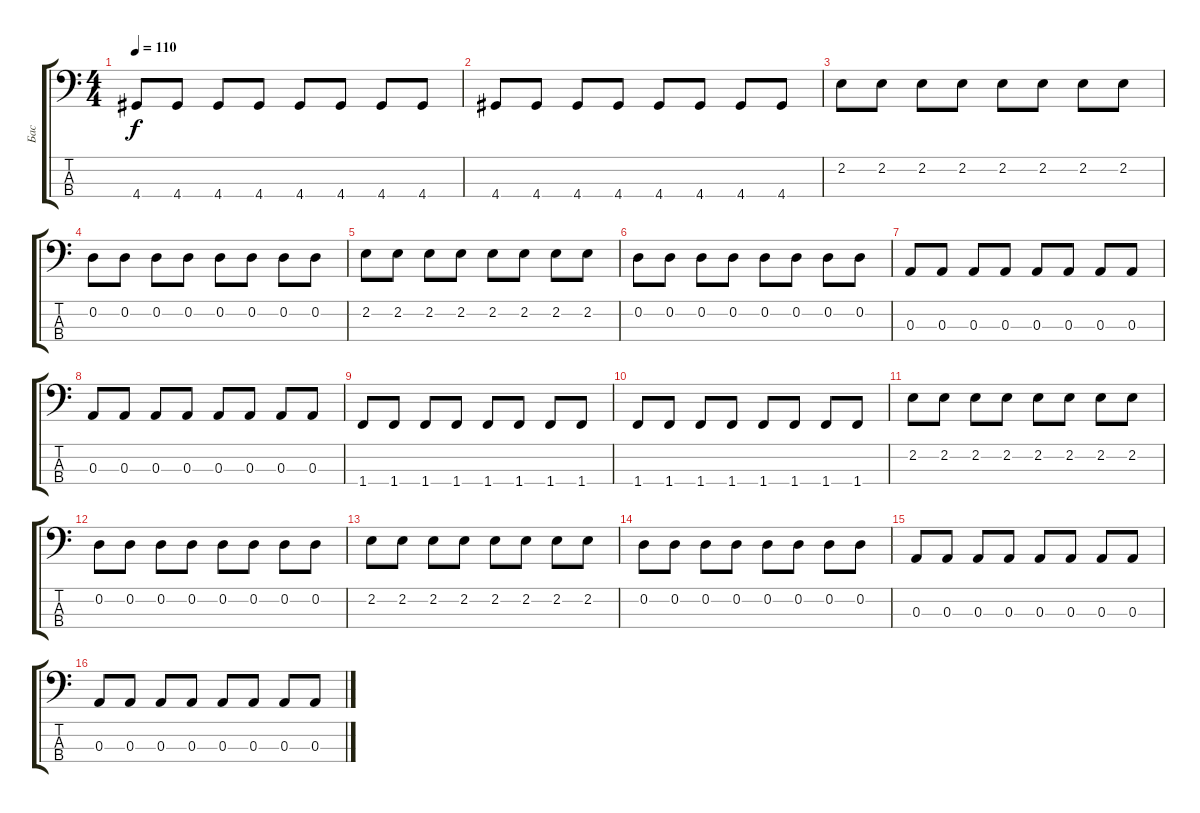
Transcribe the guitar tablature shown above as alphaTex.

\track ("Бас" "Бас") {instrument synthbass1}
\staff {score tabs}
\tuning (G2 D2 A1 E1) {hide}
\ts (4 4)
\tempo 110
\clef f4
\ks c
4.4.8{dy f} 4.4.8 4.4.8 4.4.8 4.4.8 4.4.8 4.4.8 4.4.8 |
4.4.8 4.4.8 4.4.8 4.4.8 4.4.8 4.4.8 4.4.8 4.4.8 |
2.2.8 2.2.8 2.2.8 2.2.8 2.2.8 2.2.8 2.2.8 2.2.8 |
0.2.8 0.2.8 0.2.8 0.2.8 0.2.8 0.2.8 0.2.8 0.2.8 |
2.2.8 2.2.8 2.2.8 2.2.8 2.2.8 2.2.8 2.2.8 2.2.8 |
0.2.8 0.2.8 0.2.8 0.2.8 0.2.8 0.2.8 0.2.8 0.2.8 |
0.3.8 0.3.8 0.3.8 0.3.8 0.3.8 0.3.8 0.3.8 0.3.8 |
0.3.8 0.3.8 0.3.8 0.3.8 0.3.8 0.3.8 0.3.8 0.3.8 |
1.4.8 1.4.8 1.4.8 1.4.8 1.4.8 1.4.8 1.4.8 1.4.8 |
1.4.8 1.4.8 1.4.8 1.4.8 1.4.8 1.4.8 1.4.8 1.4.8 |
2.2.8 2.2.8 2.2.8 2.2.8 2.2.8 2.2.8 2.2.8 2.2.8 |
0.2.8 0.2.8 0.2.8 0.2.8 0.2.8 0.2.8 0.2.8 0.2.8 |
2.2.8 2.2.8 2.2.8 2.2.8 2.2.8 2.2.8 2.2.8 2.2.8 |
0.2.8 0.2.8 0.2.8 0.2.8 0.2.8 0.2.8 0.2.8 0.2.8 |
0.3.8 0.3.8 0.3.8 0.3.8 0.3.8 0.3.8 0.3.8 0.3.8 |
0.3.8 0.3.8 0.3.8 0.3.8 0.3.8 0.3.8 0.3.8 0.3.8
